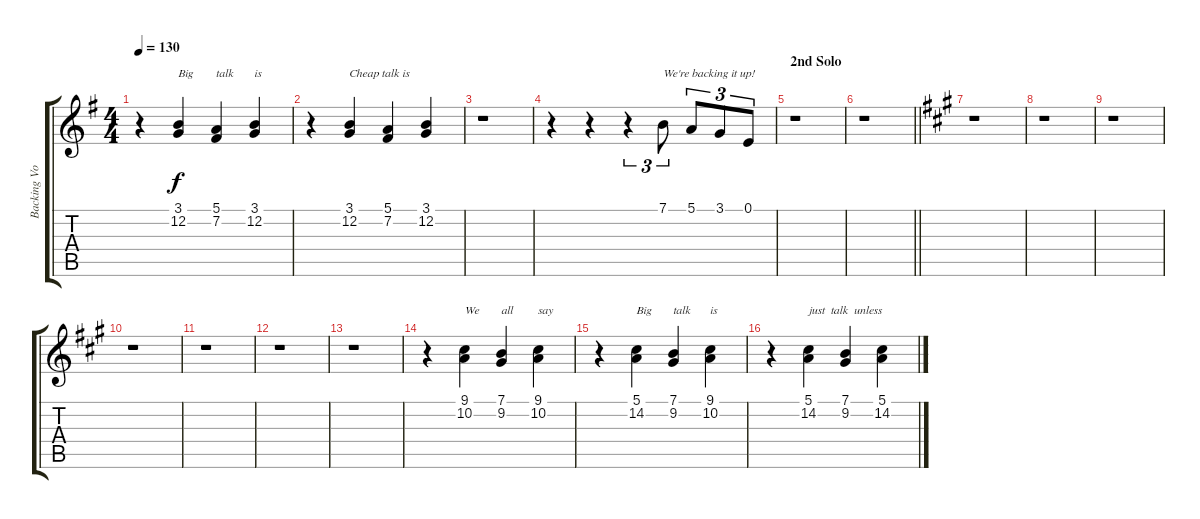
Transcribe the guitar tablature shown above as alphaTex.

\track ("Backing Vocals" "Backing Vo") {instrument lead6voice}
\staff {score tabs}
\tuning (E4 B3 G3 D3 A2 E2) {hide}
\ts (4 4)
\tempo 130
\clef g2
\ks g
r.4{dy f} (3.1 12.2).4{txt "Big"} (5.1 7.2).4{txt "talk"} (3.1 12.2).4{txt "is"} |
r.4 (3.1 12.2).4{txt "Cheap talk is"} (5.1 7.2).4 (3.1 12.2).4 |
r.1 |
r.4 r.4 r.4{tu (3 2)} 7.1.8{tu (3 2) txt "We're backing it up!"} 5.1.8{tu (3 2)} 3.1.8{tu (3 2)} 0.1.8{tu (3 2)} |
\section ("" "2nd Solo")
r.1 |
\barLineRight lightlight
r.1 |
\ks a
r.1 |
r.1 |
r.1 |
r.1 |
r.1 |
r.1 |
r.1 |
r.4 (9.1 10.2).4{txt "We"} (7.1 9.2).4{txt "all"} (9.1 10.2).4{txt "say"} |
r.4 (5.1 14.2).4{txt "Big"} (7.1 9.2).4{txt "talk"} (9.1 10.2).4{txt "is"} |
r.4 (5.1 14.2).4{txt "just  talk  unless"} (7.1 9.2).4 (5.1 14.2).4
